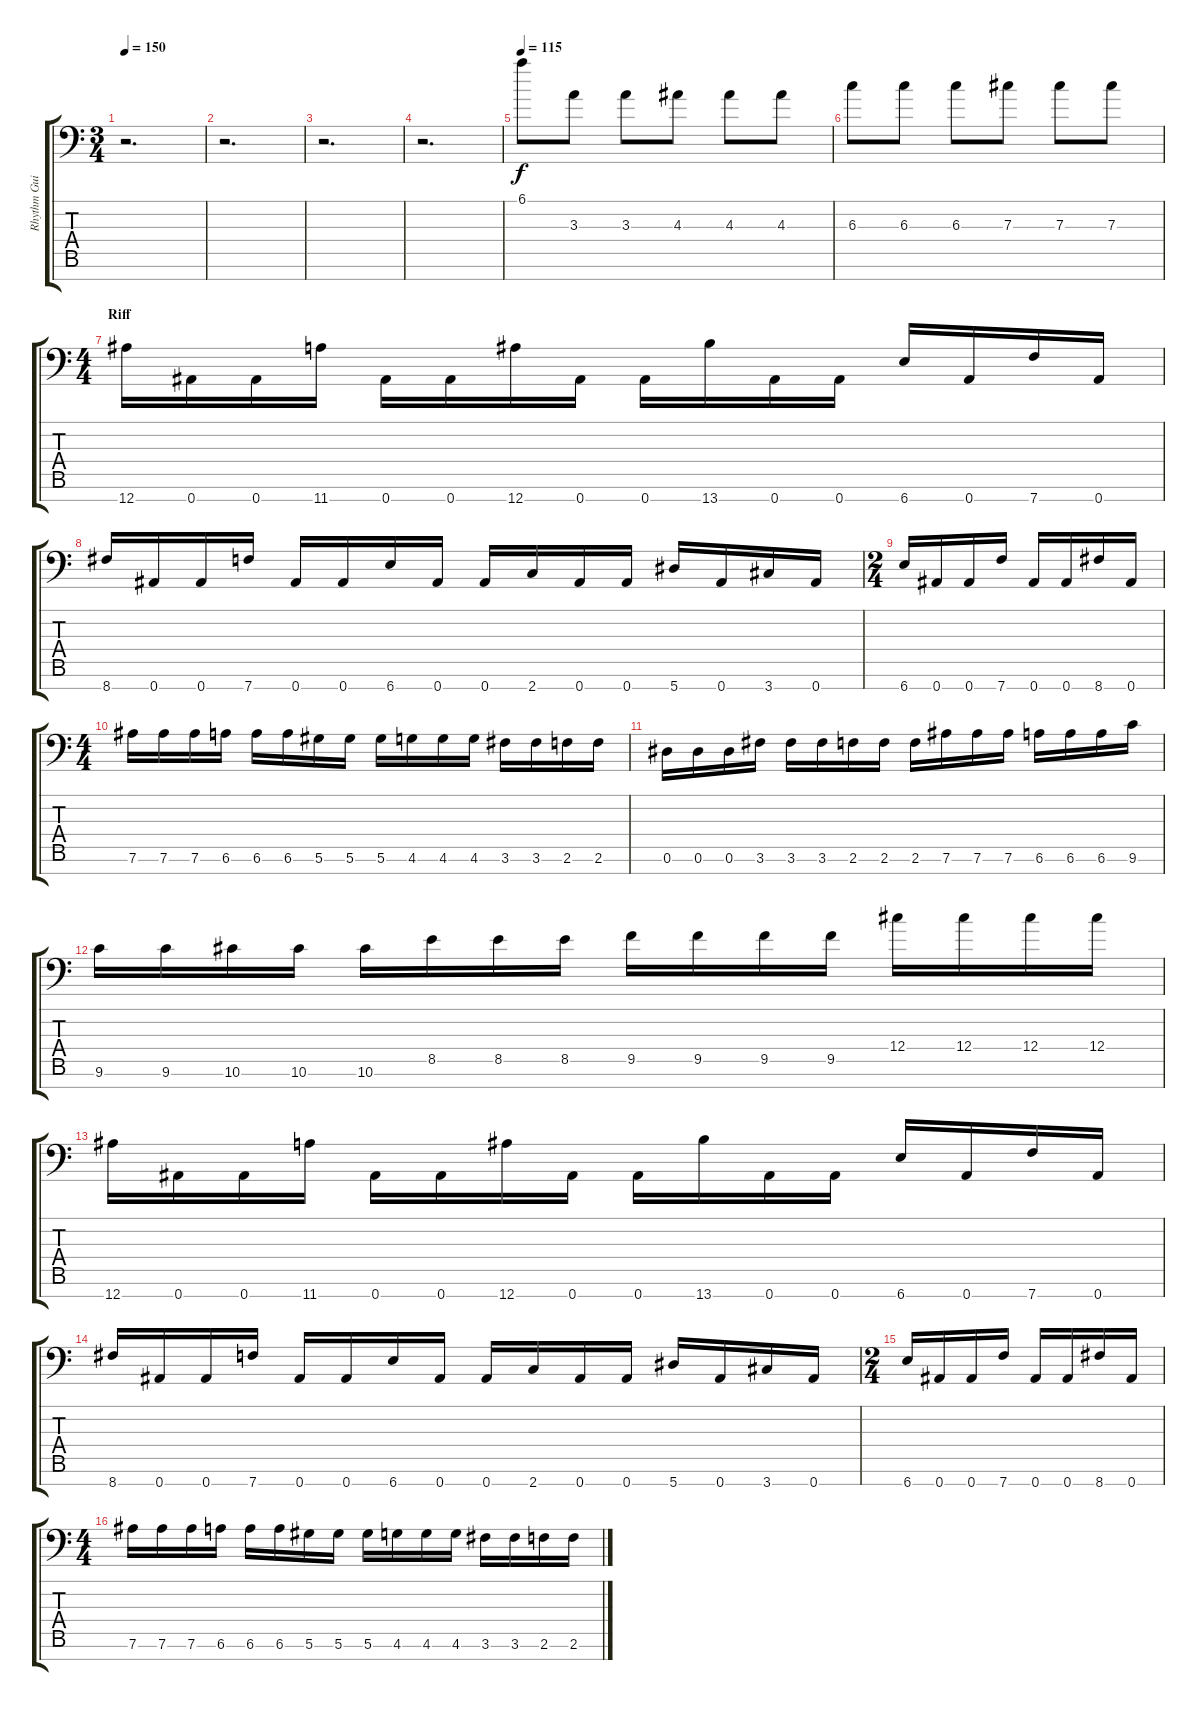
\track ("Rhythm Guitar Left" "Rhythm Gui") {instrument distortionguitar}
\staff {score tabs}
\tuning (Eb4 Bb3 Gb3 Db3 Ab2 Eb2 Bb1) {hide}
\ts (3 4)
\tempo 150
\clef f4
\ks c
r.2{d dy f} |
r.2{d} |
r.2{d} |
r.2{d} |
\tempo 115
6.1.8 3.3.8 3.3.8 4.3.8 4.3.8 4.3.8 |
6.3.8 6.3.8 6.3.8 7.3.8 7.3.8 7.3.8 |
\ts (4 4)
\section ("" "Riff")
12.7.16 0.7.16 0.7.16 11.7.16 0.7.16 0.7.16 12.7.16 0.7.16 0.7.16 13.7.16 0.7.16 0.7.16 6.7.16 0.7.16 7.7.16 0.7.16 |
8.7.16 0.7.16 0.7.16 7.7.16 0.7.16 0.7.16 6.7.16 0.7.16 0.7.16 2.7.16 0.7.16 0.7.16 5.7.16 0.7.16 3.7.16 0.7.16 |
\ts (2 4)
6.7.16 0.7.16 0.7.16 7.7.16 0.7.16 0.7.16 8.7.16 0.7.16 |
\ts (4 4)
7.6.16 7.6.16 7.6.16 6.6.16 6.6.16 6.6.16 5.6.16 5.6.16 5.6.16 4.6.16 4.6.16 4.6.16 3.6.16 3.6.16 2.6.16 2.6.16 |
0.6.16 0.6.16 0.6.16 3.6.16 3.6.16 3.6.16 2.6.16 2.6.16 2.6.16 7.6.16 7.6.16 7.6.16 6.6.16 6.6.16 6.6.16 9.6.16 |
9.6.16 9.6.16 10.6.16 10.6.16 10.6.16 8.5.16 8.5.16 8.5.16 9.5.16 9.5.16 9.5.16 9.5.16 12.4.16 12.4.16 12.4.16 12.4.16 |
12.7.16 0.7.16 0.7.16 11.7.16 0.7.16 0.7.16 12.7.16 0.7.16 0.7.16 13.7.16 0.7.16 0.7.16 6.7.16 0.7.16 7.7.16 0.7.16 |
8.7.16 0.7.16 0.7.16 7.7.16 0.7.16 0.7.16 6.7.16 0.7.16 0.7.16 2.7.16 0.7.16 0.7.16 5.7.16 0.7.16 3.7.16 0.7.16 |
\ts (2 4)
6.7.16 0.7.16 0.7.16 7.7.16 0.7.16 0.7.16 8.7.16 0.7.16 |
\ts (4 4)
7.6.16 7.6.16 7.6.16 6.6.16 6.6.16 6.6.16 5.6.16 5.6.16 5.6.16 4.6.16 4.6.16 4.6.16 3.6.16 3.6.16 2.6.16 2.6.16
